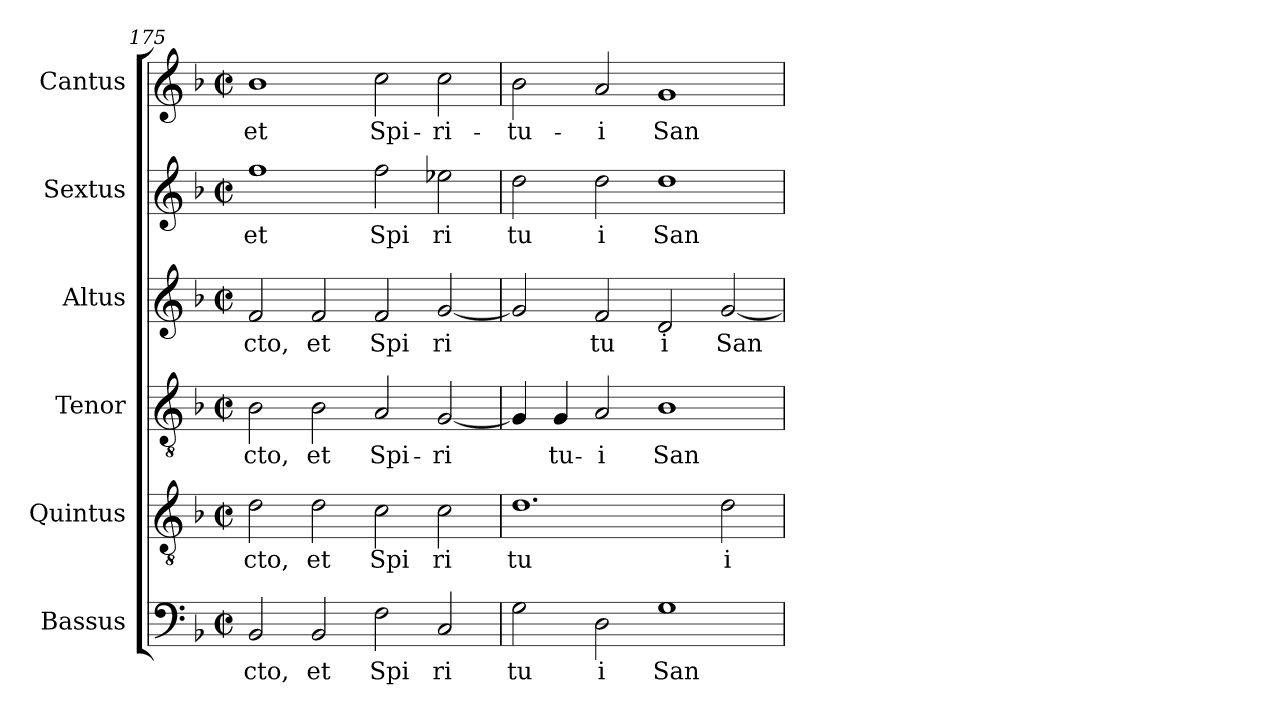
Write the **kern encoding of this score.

**kern	**text	**kern	**text	**kern	**text	**kern	**text	**kern	**text	**kern	**text
*part6	*part6	*part5	*part5	*part4	*part4	*part3	*part3	*part2	*part2	*part1	*part1
*staff6	*staff6	*staff5	*staff5	*staff4	*staff4	*staff3	*staff3	*staff2	*staff2	*staff1	*staff1
*I"Bassus	*	*I"Quintus	*	*I"Tenor	*	*I"Altus	*	*I"Sextus	*	*I"Cantus	*
*I'B	*	*I'Q	*	*I'T	*	*I'A	*	*I'S	*	*I'C	*
*clefF4	*	*clefGv2	*	*clefGv2	*	*clefG2	*	*clefG2	*	*clefG2	*
*k[b-]	*	*k[b-]	*	*k[b-]	*	*k[b-]	*	*k[b-]	*	*k[b-]	*
*F:	*	*F:	*	*F:	*	*F:	*	*F:	*	*F:	*
*M2/2	*	*M2/2	*	*M2/2	*	*M2/2	*	*M2/2	*	*M2/2	*
*met(c|)	*	*met(c|)	*	*met(c|)	*	*met(c|)	*	*met(c|)	*	*met(c|)	*
=175	=175	=175	=175	=175	=175	=175	=175	=175	=175	=175	=175
!	!LO:LY:b:cj	!	!LO:LY:b:cj	!	!LO:LY:b:cj	!	!LO:LY:b:cj	!	!LO:LY:b:cj	!	!LO:LY:b:cj
2BB-/	cto,	2d\	cto,	2B-\	-cto,	2f/	cto,	1ff	et	1b-	et
!	!LO:LY:b:cj	!	!LO:LY:b:cj	!	!LO:LY:b:cj	!	!LO:LY:b:cj	!	!	!	!
2BB-/	et	2d\	et	2B-\	et	2f/	et	.	.	.	.
!	!LO:LY:b:cj	!	!LO:LY:b:cj	!	!LO:LY:b:cj	!	!LO:LY:b:cj	!	!LO:LY:b:cj	!	!LO:LY:b:cj
2F\	Spi	2c\	Spi	2A/	Spi-	2f/	Spi	2ff\	Spi	2cc\	Spi-
!	!LO:LY:b:cj	!	!LO:LY:b:cj	!	!LO:LY:b:cj	!	!LO:LY:b:cj	!	!LO:LY:b:cj	!	!LO:LY:b:cj
2C/	ri	2c\	ri	[<2G/	-ri-	[<2g/	ri	2ee-X\	ri	2cc\	-ri-
=176	=176	=176	=176	=176	=176	=176	=176	=176	=176	=176	=176
!	!LO:LY:b:cj	!	!LO:LY:b:cj	!	!LO:LY:b:cj	!	!LO:LY:b:cj	!	!LO:LY:b:cj	!	!LO:LY:b:cj
2G\	tu	1.d	tu	4G/]	--	2g/]	.	2dd\	tu	2b-\	-tu-
!	!	!	!	!	!LO:LY:b:cj	!	!	!	!	!	!
.	.	.	.	4G/	-tu-	.	.	.	.	.	.
!	!LO:LY:b:cj	!	!	!	!LO:LY:b:cj	!	!LO:LY:b:cj	!	!LO:LY:b:cj	!	!LO:LY:b:cj
2D\	i	.	.	2A/	-i	2f/	tu	2dd\	i	2a/	-i
!	!LO:LY:b:cj	!	!	!	!LO:LY:b:cj	!	!LO:LY:b:cj	!	!LO:LY:b:cj	!	!LO:LY:b:cj
1G	San	.	.	1B-	San-	2d/	i	1dd	San	1g	San-
!	!	!	!LO:LY:b:cj	!	!	!	!LO:LY:b:cj	!	!	!	!
.	.	2d\	i	.	.	[<2g/	San	.	.	.	.
=	=	=	=	=	=	=	=	=	=	=	=
*-	*-	*-	*-	*-	*-	*-	*-	*-	*-	*-	*-
